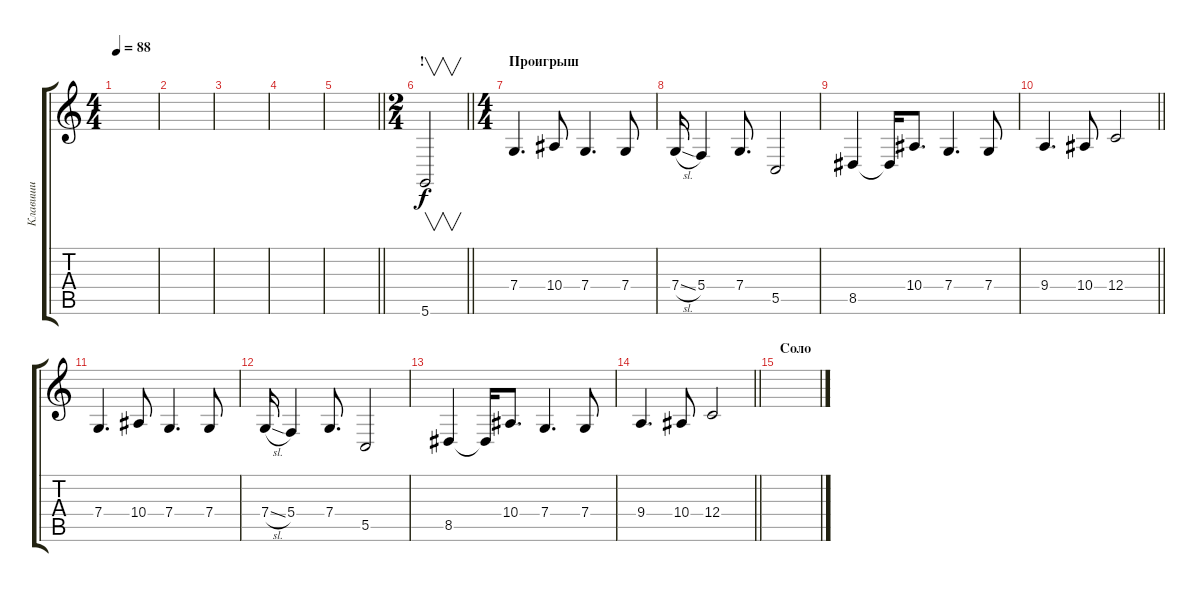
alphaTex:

\track ("Клавиши" "Клавиши") {instrument choiraahs}
\staff {score tabs}
\tuning (D4 A3 F3 C3 G2 D2) {hide}
\ts (4 4)
\tempo 88
\clef g2
\ks c
|
|
|
|
\barLineRight lightlight
|
\ts (2 4)
\section ("" "!")
\barLineRight lightlight
5.6.2{v volume 16 instrument seashore} |
\ts (4 4)
\section ("" "Проигрыш")
7.4.4{d volume 10 instrument choiraahs} 10.4.8 7.4.4{d} 7.4.8 |
7.4{sl}.16 5.4.4 7.4.8{d} 5.5.2 |
8.5.4 8.5{t}.16 10.4.8{d} 7.4.4{d} 7.4.8 |
\barLineRight lightlight
9.4.4{d} 10.4.8 12.4.2 |
7.4.4{d} 10.4.8 7.4.4{d} 7.4.8 |
7.4{sl}.16 5.4.4 7.4.8{d} 5.5.2 |
8.5.4 8.5{t}.16 10.4.8{d} 7.4.4{d} 7.4.8 |
\barLineRight lightlight
9.4.4{d} 10.4.8 12.4.2 |
\section ("" "Соло")
